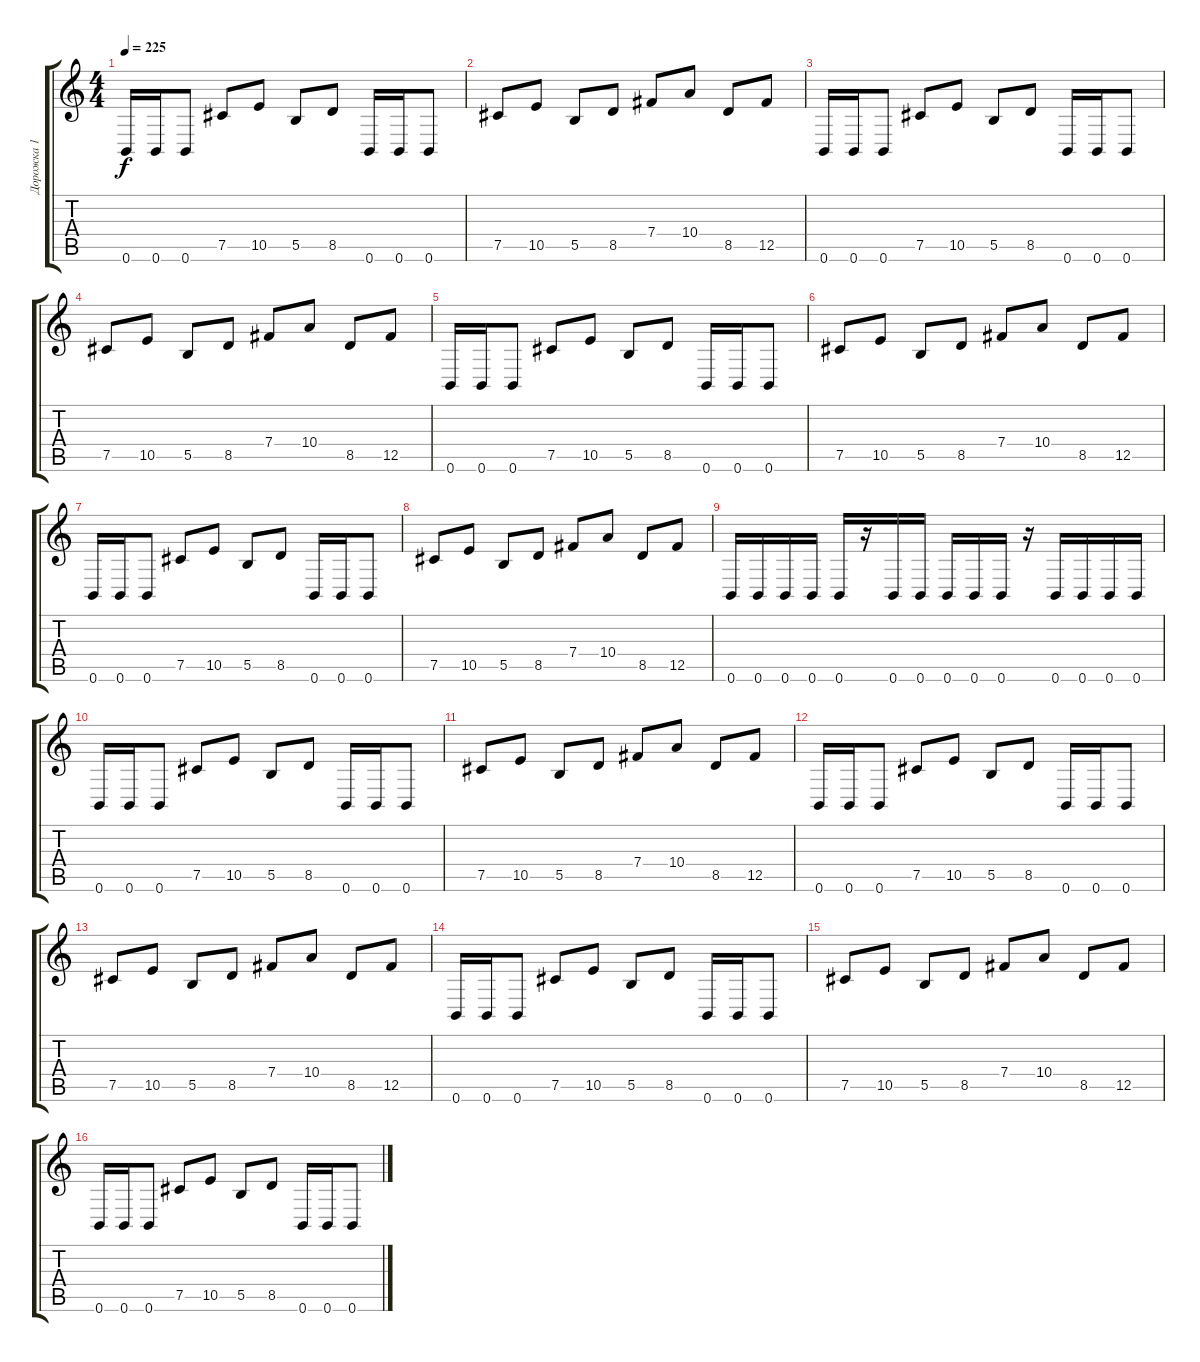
\track ("Дорожка 1" "Дорожка 1") {instrument distortionguitar}
\staff {score tabs}
\tuning (Db4 Ab3 E3 B2 Gb2 B1) {hide}
\ts (4 4)
\tempo 225
\clef g2
\ks c
0.6.16{dy f} 0.6.16 0.6.8 7.5.8 10.5.8 5.5.8 8.5.8 0.6.16 0.6.16 0.6.8 |
7.5.8 10.5.8 5.5.8 8.5.8 7.4.8 10.4.8 8.5.8 12.5.8 |
0.6.16 0.6.16 0.6.8 7.5.8 10.5.8 5.5.8 8.5.8 0.6.16 0.6.16 0.6.8 |
7.5.8 10.5.8 5.5.8 8.5.8 7.4.8 10.4.8 8.5.8 12.5.8 |
0.6.16 0.6.16 0.6.8 7.5.8 10.5.8 5.5.8 8.5.8 0.6.16 0.6.16 0.6.8 |
7.5.8 10.5.8 5.5.8 8.5.8 7.4.8 10.4.8 8.5.8 12.5.8 |
0.6.16 0.6.16 0.6.8 7.5.8 10.5.8 5.5.8 8.5.8 0.6.16 0.6.16 0.6.8 |
7.5.8 10.5.8 5.5.8 8.5.8 7.4.8 10.4.8 8.5.8 12.5.8 |
0.6.16 0.6.16 0.6.16 0.6.16 0.6.16 r.16 0.6.16 0.6.16 0.6.16 0.6.16 0.6.16 r.16 0.6.16 0.6.16 0.6.16 0.6.16 |
0.6.16 0.6.16 0.6.8 7.5.8 10.5.8 5.5.8 8.5.8 0.6.16 0.6.16 0.6.8 |
7.5.8 10.5.8 5.5.8 8.5.8 7.4.8 10.4.8 8.5.8 12.5.8 |
0.6.16 0.6.16 0.6.8 7.5.8 10.5.8 5.5.8 8.5.8 0.6.16 0.6.16 0.6.8 |
7.5.8 10.5.8 5.5.8 8.5.8 7.4.8 10.4.8 8.5.8 12.5.8 |
0.6.16 0.6.16 0.6.8 7.5.8 10.5.8 5.5.8 8.5.8 0.6.16 0.6.16 0.6.8 |
7.5.8 10.5.8 5.5.8 8.5.8 7.4.8 10.4.8 8.5.8 12.5.8 |
0.6.16 0.6.16 0.6.8 7.5.8 10.5.8 5.5.8 8.5.8 0.6.16 0.6.16 0.6.8
